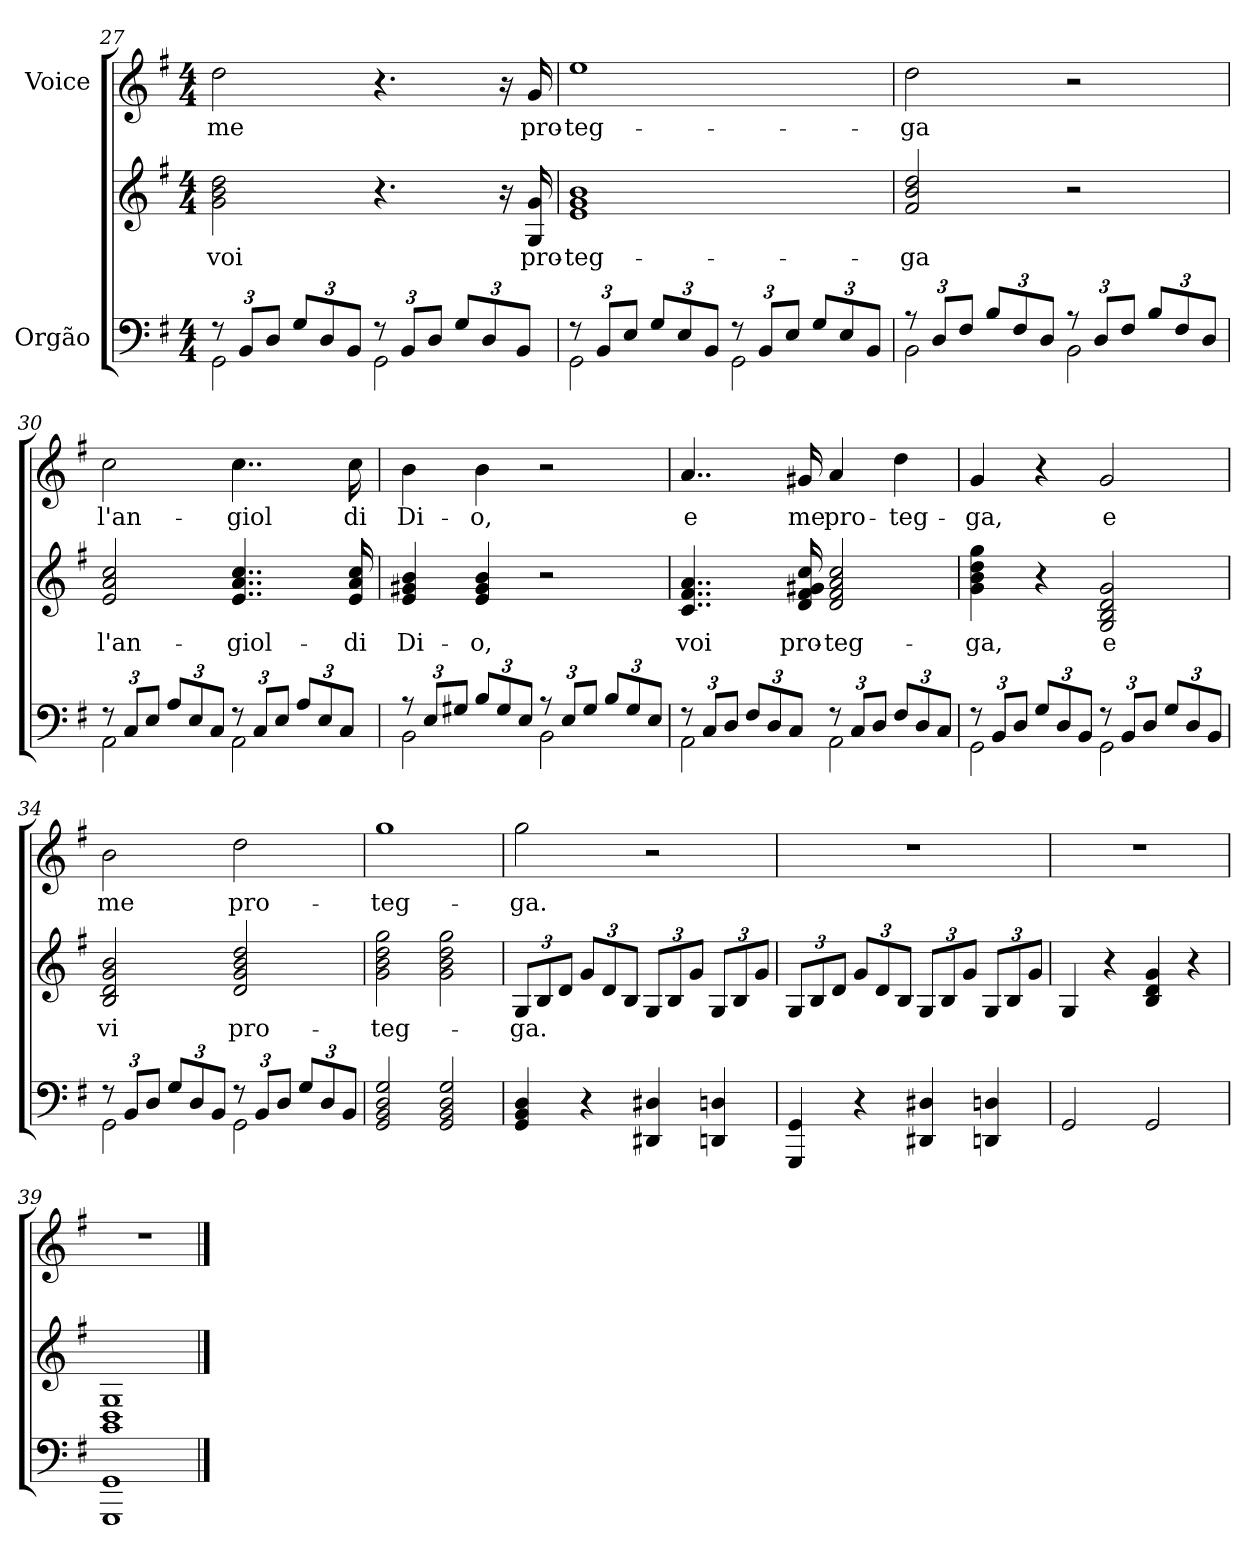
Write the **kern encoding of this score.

**kern	**kern	**text	**kern	**text
*part2	*part2	*part2	*part1	*part1
*staff3	*staff2	*staff2	*staff1	*staff1
*I"Orgão	*	*	*I"Voice	*
*clefF4	*clefG2	*	*clefG2	*
*k[f#]	*k[f#]	*	*k[f#]	*
*M4/4	*M4/4	*	*M4/4	*
*Xbrackettup	*	*	*	*
=27	=27	=27	=27	=27
*^	*	*	*	*
!	!	!	!LO:LY:b	!	!LO:LY:b
12r	2GG\	2g\ 2b\ 2dd\	voi	2dd\	me
12BB/L	.	.	.	.	.
12D/J	.	.	.	.	.
12G/L	.	.	.	.	.
12D/	.	.	.	.	.
12BB/J	.	.	.	.	.
12r	2GG\	4.r	.	4.r	.
12BB/L	.	.	.	.	.
12D/J	.	.	.	.	.
12G/L	.	.	.	.	.
12D/	.	.	.	.	.
.	.	16r	.	16r	.
12BB/J	.	.	.	.	.
!	!	!	!LO:LY:b	!	!LO:LY:b
.	.	16G/ 16g/	pro-	16g/	pro-
=28	=28	=28	=28	=28	=28
!	!	!	!LO:LY:b	!	!LO:LY:b
12r	2GG\	1e 1g 1b	-teg-	1ee	-teg-
12BB/L	.	.	.	.	.
12E/J	.	.	.	.	.
12G/L	.	.	.	.	.
12E/	.	.	.	.	.
12BB/J	.	.	.	.	.
12r	2GG\	.	.	.	.
12BB/L	.	.	.	.	.
12E/J	.	.	.	.	.
12G/L	.	.	.	.	.
12E/	.	.	.	.	.
12BB/J	.	.	.	.	.
!!LO:LB:g=z
=29	=29	=29	=29	=29	=29
!	!	!	!LO:LY:b	!	!LO:LY:b
12r	2BB\	2f#/ 2b/ 2dd/	-ga	2dd\	-ga
12D/L	.	.	.	.	.
12F#/J	.	.	.	.	.
12B/L	.	.	.	.	.
12F#/	.	.	.	.	.
12D/J	.	.	.	.	.
12r	2BB\	2r	.	2r	.
12D/L	.	.	.	.	.
12F#/J	.	.	.	.	.
12B/L	.	.	.	.	.
12F#/	.	.	.	.	.
12D/J	.	.	.	.	.
=30	=30	=30	=30	=30	=30
!	!	!	!LO:LY:b	!	!LO:LY:b
12r	2AA\	2e/ 2a/ 2cc/	l'an-	2cc\	l'an-
12C/L	.	.	.	.	.
12E/J	.	.	.	.	.
12A/L	.	.	.	.	.
12E/	.	.	.	.	.
12C/J	.	.	.	.	.
!	!	!	!LO:LY:b	!	!LO:LY:b
12r	2AA\	4..e/ 4..a/ 4..cc/	-giol-	4..cc\	-giol
12C/L	.	.	.	.	.
12E/J	.	.	.	.	.
12A/L	.	.	.	.	.
12E/	.	.	.	.	.
12C/J	.	.	.	.	.
!	!	!	!LO:LY:b	!	!LO:LY:b
.	.	16e/ 16a/ 16cc/	-di	16cc\	di
=31	=31	=31	=31	=31	=31
!	!	!	!LO:LY:b	!	!LO:LY:b
12r	2BB\	4e/ 4g#X/ 4b/	Di-	4b\	Di-
12E/L	.	.	.	.	.
12G#X/J	.	.	.	.	.
!	!	!	!LO:LY:b	!	!LO:LY:b
12B/L	.	4e/ 4g#/ 4b/	-o,	4b\	-o,
12G#/	.	.	.	.	.
12E/J	.	.	.	.	.
12r	2BB\	2r	.	2r	.
12E/L	.	.	.	.	.
12G#/J	.	.	.	.	.
12B/L	.	.	.	.	.
12G#/	.	.	.	.	.
12E/J	.	.	.	.	.
!!LO:LB:g=z
=32	=32	=32	=32	=32	=32
!	!	!	!LO:LY:b	!	!LO:LY:b
12r	2AA\	4..c/ 4..f#/ 4..a/	voi	4..a/	e
12C/L	.	.	.	.	.
12D/J	.	.	.	.	.
12F#/L	.	.	.	.	.
12D/	.	.	.	.	.
12C/J	.	.	.	.	.
!	!	!	!LO:LY:b	!	!LO:LY:b
.	.	16d/ 16f#/ 16g#X/ 16cc/	pro-	16g#X/	me
!	!	!	!LO:LY:b	!	!LO:LY:b
12r	2AA\	2d/ 2f#/ 2a/ 2cc/	-teg-	4a/	pro-
12C/L	.	.	.	.	.
12D/J	.	.	.	.	.
!	!	!	!	!	!LO:LY:b
12F#/L	.	.	.	4dd\	-teg-
12D/	.	.	.	.	.
12C/J	.	.	.	.	.
=33	=33	=33	=33	=33	=33
!	!	!	!LO:LY:b	!	!LO:LY:b
12r	2GG\	4g\ 4b\ 4dd\ 4gg\	-ga,	4g/	-ga,
12BB/L	.	.	.	.	.
12D/J	.	.	.	.	.
12G/L	.	4r	.	4r	.
12D/	.	.	.	.	.
12BB/J	.	.	.	.	.
!	!	!	!LO:LY:b	!	!LO:LY:b
12r	2GG\	2G/ 2B/ 2d/ 2g/	e	2g/	e
12BB/L	.	.	.	.	.
12D/J	.	.	.	.	.
12G/L	.	.	.	.	.
12D/	.	.	.	.	.
12BB/J	.	.	.	.	.
=34	=34	=34	=34	=34	=34
!	!	!	!LO:LY:b	!	!LO:LY:b
12r	2GG\	2B/ 2d/ 2g/ 2b/	vi	2b\	me
12BB/L	.	.	.	.	.
12D/J	.	.	.	.	.
12G/L	.	.	.	.	.
12D/	.	.	.	.	.
12BB/J	.	.	.	.	.
!	!	!	!LO:LY:b	!	!LO:LY:b
12r	2GG\	2d/ 2g/ 2b/ 2dd/	pro-	2dd\	pro-
12BB/L	.	.	.	.	.
12D/J	.	.	.	.	.
12G/L	.	.	.	.	.
12D/	.	.	.	.	.
12BB/J	.	.	.	.	.
*v	*v	*	*	*	*
=35	=35	=35	=35	=35
!	!	!LO:LY:b	!	!LO:LY:b
2GG/ 2BB/ 2D/ 2G/	2g\ 2b\ 2dd\ 2gg\	-teg-	1gg	-teg-
2GG/ 2BB/ 2D/ 2G/	2g\ 2b\ 2dd\ 2gg\	.	.	.
!!LO:LB:g=z
=36	=36	=36	=36	=36
*	*Xbrackettup	*	*	*
!	!	!LO:LY:b	!	!LO:LY:b
4GG/ 4BB/ 4D/	12G/L	-ga.	2gg\	-ga.
.	12B/	.	.	.
.	12d/J	.	.	.
4r	12g/L	.	.	.
.	12d/	.	.	.
.	12B/J	.	.	.
4DD#X/ 4D#X/	12G/L	.	2r	.
.	12B/	.	.	.
.	12g/J	.	.	.
4DDn/ 4Dn/	12G/L	.	.	.
.	12B/	.	.	.
.	12g/J	.	.	.
=37	=37	=37	=37	=37
4GGG/ 4GG/	12G/L	.	1r	.
.	12B/	.	.	.
.	12d/J	.	.	.
4r	12g/L	.	.	.
.	12d/	.	.	.
.	12B/J	.	.	.
4DD#X/ 4D#X/	12G/L	.	.	.
.	12B/	.	.	.
.	12g/J	.	.	.
4DDn/ 4Dn/	12G/L	.	.	.
.	12B/	.	.	.
.	12g/J	.	.	.
=38	=38	=38	=38	=38
2GG/	4G/	.	1r	.
.	4r	.	.	.
2GG/	4B/ 4d/ 4g/	.	.	.
.	4r	.	.	.
=39	=39	=39	=39	=39
1GGG 1GG	1BB 1D 1G	.	1r	.
==	==	==	==	==
*-	*-	*-	*-	*-
